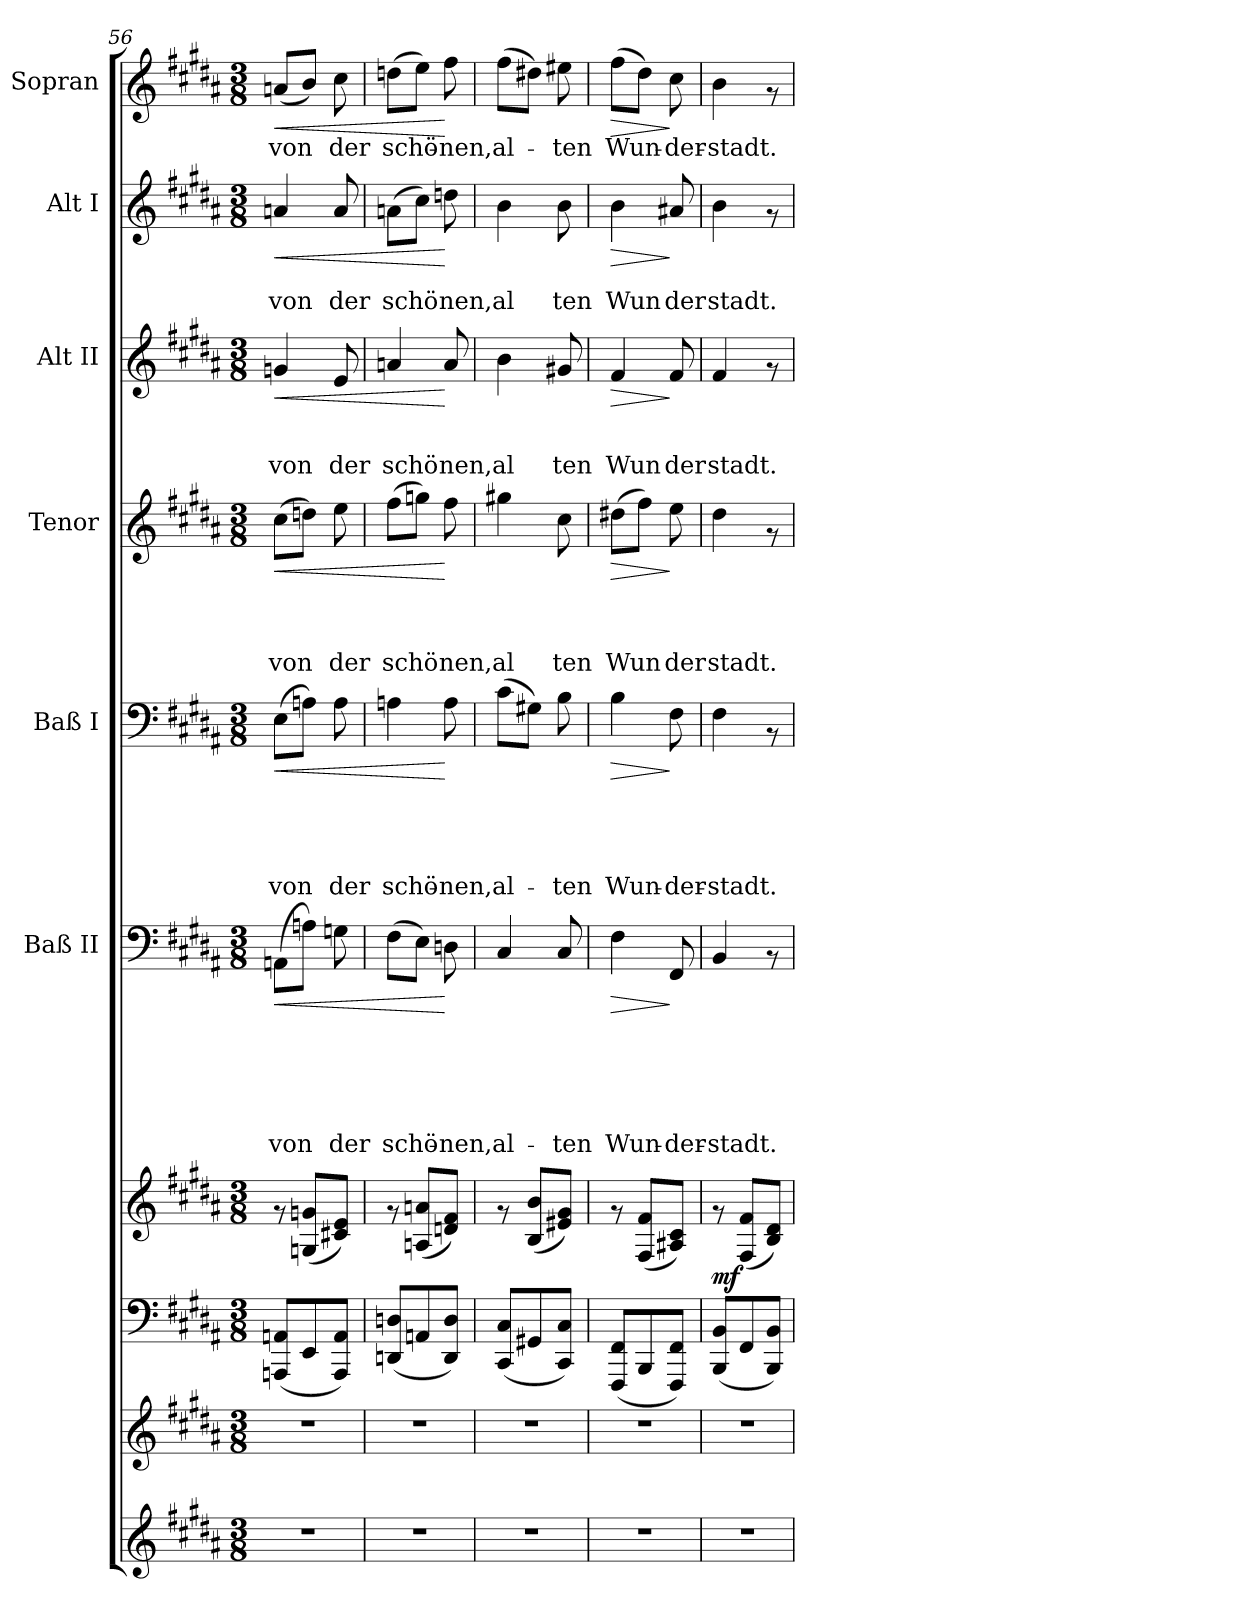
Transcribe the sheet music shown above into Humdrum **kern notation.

**kern	**kern	**kern	**kern	**dynam	**kern	**text	**text	**text	**text	**text	**text	**dynam	**kern	**text	**text	**text	**text	**text	**dynam	**kern	**text	**text	**text	**text	**dynam	**kern	**text	**text	**text	**dynam	**kern	**text	**text	**dynam	**kern	**text	**dynam
*part10	*part9	*part8	*part7	*part7	*part6	*part6	*part6	*part6	*part6	*part6	*part6	*part6	*part5	*part5	*part5	*part5	*part5	*part5	*part5	*part4	*part4	*part4	*part4	*part4	*part4	*part3	*part3	*part3	*part3	*part3	*part2	*part2	*part2	*part2	*part1	*part1	*part1
*staff10	*staff9	*staff8	*staff7	*staff7	*staff6	*staff6	*staff6	*staff6	*staff6	*staff6	*staff6	*staff6	*staff5	*staff5	*staff5	*staff5	*staff5	*staff5	*staff5	*staff4	*staff4	*staff4	*staff4	*staff4	*staff4	*staff3	*staff3	*staff3	*staff3	*staff3	*staff2	*staff2	*staff2	*staff2	*staff1	*staff1	*staff1
*	*	*	*	*	*I"Baß II	*	*	*	*	*	*	*	*I"Baß I	*	*	*	*	*	*	*I"Tenor	*	*	*	*	*	*I"Alt II	*	*	*	*	*I"Alt I	*	*	*	*I"Sopran	*	*
*	*	*	*	*	*I'B.II	*	*	*	*	*	*	*	*I'B.I	*	*	*	*	*	*	*I'T	*	*	*	*	*	*I'A.II	*	*	*	*	*I'A.I	*	*	*	*I'S	*	*
!!LO:PB:g=z
*clefG2	*clefG2	*clefF4	*clefG2	*	*clefF4	*	*	*	*	*	*	*	*clefF4	*	*	*	*	*	*	*clefG2	*	*	*	*	*	*clefG2	*	*	*	*	*clefG2	*	*	*	*clefG2	*	*
*k[f#c#g#d#a#]	*k[f#c#g#d#a#]	*k[f#c#g#d#a#]	*k[f#c#g#d#a#]	*	*k[f#c#g#d#a#]	*	*	*	*	*	*	*	*k[f#c#g#d#a#]	*	*	*	*	*	*	*k[f#c#g#d#a#]	*	*	*	*	*	*k[f#c#g#d#a#]	*	*	*	*	*k[f#c#g#d#a#]	*	*	*	*k[f#c#g#d#a#]	*	*
*B:	*B:	*B:	*B:	*	*B:	*	*	*	*	*	*	*	*B:	*	*	*	*	*	*	*B:	*	*	*	*	*	*B:	*	*	*	*	*B:	*	*	*	*B:	*	*
*M3/8	*M3/8	*M3/8	*M3/8	*	*M3/8	*	*	*	*	*	*	*	*M3/8	*	*	*	*	*	*	*M3/8	*	*	*	*	*	*M3/8	*	*	*	*	*M3/8	*	*	*	*M3/8	*	*
=56	=56	=56	=56	=56	=56	=56	=56	=56	=56	=56	=56	=56	=56	=56	=56	=56	=56	=56	=56	=56	=56	=56	=56	=56	=56	=56	=56	=56	=56	=56	=56	=56	=56	=56	=56	=56	=56
!	!	!	!	!	!	!	!	!	!	!	!LO:LY:b	!LO:HP:b	!	!	!	!	!	!LO:LY:b	!LO:HP:b	!	!	!	!	!LO:LY:b	!LO:HP:b	!	!	!	!LO:LY:b	!LO:HP:b	!	!	!LO:LY:b	!LO:HP:b	!	!LO:LY:b	!LO:HP:b
4.r	4.r	(<8AAAn/ 8AAn/L	8rf	.	(>8AAn\L	.	.	.	.	.	von	<	(>8E\L	.	.	.	.	von	<	(>8cc#\L	.	.	.	von	<	4gn/	.	.	von	<	4an/	.	von	<	(<8an/L	von	<
.	.	8EE/	(<8Gn/ 8gn/L	.	8An\J)	.	.	.	.	.	.	.	8An\J)	.	.	.	.	.	.	8ddn\J)	.	.	.	.	.	.	.	.	.	.	.	.	.	.	8b/J)	.	.
!	!	!	!	!	!	!	!	!	!	!	!LO:LY:b	!	!	!	!	!	!	!LO:LY:b	!	!	!	!	!	!LO:LY:b	!	!	!	!	!LO:LY:b	!	!	!	!LO:LY:b	!	!	!LO:LY:b	!
.	.	8AAA/ 8AA/J)	8c#X/ 8e/J)	.	8Gn\	.	.	.	.	.	der	.	8A\	.	.	.	.	der	.	8ee\	.	.	.	der	.	8e/	.	.	der	.	8a/	.	der	.	8cc#\	der	.
=57!	=57!	=57!	=57!	=57!	=57!	=57!	=57!	=57!	=57!	=57!	=57!	=57!	=57!	=57!	=57!	=57!	=57!	=57!	=57!	=57!	=57!	=57!	=57!	=57!	=57!	=57!	=57!	=57!	=57!	=57!	=57!	=57!	=57!	=57!	=57!	=57!	=57!
!	!	!	!	!	!	!	!	!	!	!	!LO:LY:b	!	!	!	!	!	!	!LO:LY:b	!	!	!	!	!	!LO:LY:b	!	!	!	!	!LO:LY:b	!	!	!	!LO:LY:b	!	!	!LO:LY:b	!
4.r	4.r	(<8DDn/ 8Dn/L	8rf	.	(>8F#\L	.	.	.	.	.	schö-	.	4An\	.	.	.	.	schö-	.	(>8ff#\L	.	.	.	schö	.	4an/	.	.	schö	.	(>8an\L	.	schö	.	(>8ddn\L	schö-	.
.	.	8AAn/	(<8An/ 8an/L	.	8E\J)	.	.	.	.	.	.	.	.	.	.	.	.	.	.	8ggn\J)	.	.	.	.	.	.	.	.	.	.	8cc#\J)	.	.	.	8ee\J)	.	.
!	!	!	!	!	!	!	!	!	!	!	!LO:LY:b	!	!	!	!	!	!	!LO:LY:b	!	!	!	!	!	!LO:LY:b	!	!	!	!	!LO:LY:b	!	!	!	!LO:LY:b	!	!	!LO:LY:b	!
.	.	8DD/ 8D/J)	8dn/ 8f#/J)	.	8Dn\	.	.	.	.	.	-nen,	[	8A\	.	.	.	.	-nen,	[	8ff#\	.	.	.	nen,	[	8a/	.	.	nen,	[	8ddn\	.	nen,	[	8ff#\	-nen,	[
=58!	=58!	=58!	=58!	=58!	=58!	=58!	=58!	=58!	=58!	=58!	=58!	=58!	=58!	=58!	=58!	=58!	=58!	=58!	=58!	=58!	=58!	=58!	=58!	=58!	=58!	=58!	=58!	=58!	=58!	=58!	=58!	=58!	=58!	=58!	=58!	=58!	=58!
!	!	!	!	!	!	!	!	!	!	!	!LO:LY:b	!	!	!	!	!	!	!LO:LY:b	!	!	!	!	!	!LO:LY:b	!	!	!	!	!LO:LY:b	!	!	!	!LO:LY:b	!	!	!LO:LY:b	!
4.r	4.r	(<8CC#/ 8C#/L	8rf	.	4C#/	.	.	.	.	.	al-	.	(>8c#\L	.	.	.	.	al-	.	4gg#X\	.	.	.	al	.	4b\	.	.	al	.	4b\	.	al	.	(>8ff#\L	al-	.
.	.	8GG#X/	(<8B/ 8b/L	.	.	.	.	.	.	.	.	.	8G#X\J)	.	.	.	.	.	.	.	.	.	.	.	.	.	.	.	.	.	.	.	.	.	8dd#X\J)	.	.
!	!	!	!	!	!	!	!	!	!	!	!LO:LY:b	!	!	!	!	!	!	!LO:LY:b	!	!	!	!	!	!LO:LY:b	!	!	!	!	!LO:LY:b	!	!	!	!LO:LY:b	!	!	!LO:LY:b	!
.	.	8CC#/ 8C#/J)	8e#X/ 8g#/J)	.	8C#/	.	.	.	.	.	-ten	.	8B\	.	.	.	.	-ten	.	8cc#\	.	.	.	ten	.	8g#X/	.	.	ten	.	8b\	.	ten	.	8ee#X\	-ten	.
=59!	=59!	=59!	=59!	=59!	=59!	=59!	=59!	=59!	=59!	=59!	=59!	=59!	=59!	=59!	=59!	=59!	=59!	=59!	=59!	=59!	=59!	=59!	=59!	=59!	=59!	=59!	=59!	=59!	=59!	=59!	=59!	=59!	=59!	=59!	=59!	=59!	=59!
!	!	!	!	!	!	!	!	!	!	!	!LO:LY:b	!LO:HP:b	!	!	!	!	!	!LO:LY:b	!LO:HP:b	!	!	!	!	!LO:LY:b	!LO:HP:b	!	!	!	!LO:LY:b	!LO:HP:b	!	!	!LO:LY:b	!LO:HP:b	!	!LO:LY:b	!LO:HP:b
4.r	4.r	(<8FFF#/ 8FF#/L	8rf	.	4F#\	.	.	.	.	.	Wun-	>	4B\	.	.	.	.	Wun-	>	(>8dd#X\L	.	.	.	Wun	>	4f#/	.	.	Wun	>	4b\	.	Wun	>	(>8ff#\L	Wun-	>
.	.	8BBB/	(<8F#/ 8f#/L	.	.	.	.	.	.	.	.	.	.	.	.	.	.	.	.	8ff#\J)	.	.	.	.	.	.	.	.	.	.	.	.	.	.	8dd#\J)	.	.
!	!	!	!	!	!	!	!	!	!	!	!LO:LY:b	!	!	!	!	!	!	!LO:LY:b	!	!	!	!	!	!LO:LY:b	!	!	!	!	!LO:LY:b	!	!	!	!LO:LY:b	!	!	!LO:LY:b	!
.	.	8FFF#/ 8FF#/J)	8A#X/ 8c#/J)	.	8FF#/	.	.	.	.	.	-der-	]	8F#\	.	.	.	.	-der-	]	8ee\	.	.	.	der	]	8f#/	.	.	der	]	8a#X/	.	der	]	8cc#\	-der-	]
=60!	=60!	=60!	=60!	=60!	=60!	=60!	=60!	=60!	=60!	=60!	=60!	=60!	=60!	=60!	=60!	=60!	=60!	=60!	=60!	=60!	=60!	=60!	=60!	=60!	=60!	=60!	=60!	=60!	=60!	=60!	=60!	=60!	=60!	=60!	=60!	=60!	=60!
!	!	!	!	!LO:DY:b	!	!	!	!	!	!	!LO:LY:b	!	!	!	!	!	!	!LO:LY:b	!	!	!	!	!	!LO:LY:b	!	!	!	!	!LO:LY:b	!	!	!	!LO:LY:b	!	!	!LO:LY:b	!
4.r	4.r	(<8BBB/ 8BB/L	8rf	mf	4BB/	.	.	.	.	.	-stadt.	.	4F#\	.	.	.	.	-stadt.	.	4dd#\	.	.	.	stadt.	.	4f#/	.	.	stadt.	.	4b\	.	stadt.	.	4b\	-stadt.	.
.	.	8FF#/	(<8F#/ 8f#/L	.	.	.	.	.	.	.	.	.	.	.	.	.	.	.	.	.	.	.	.	.	.	.	.	.	.	.	.	.	.	.	.	.	.
.	.	8BBB/ 8BB/J)	8B/ 8d#/J)	.	8rAA	.	.	.	.	.	.	.	8rAA	.	.	.	.	.	.	8rf	.	.	.	.	.	8rf	.	.	.	.	8rf	.	.	.	8rf	.	.
=!	=!	=!	=!	=!	=!	=!	=!	=!	=!	=!	=!	=!	=!	=!	=!	=!	=!	=!	=!	=!	=!	=!	=!	=!	=!	=!	=!	=!	=!	=!	=!	=!	=!	=!	=!	=!	=!
*-	*-	*-	*-	*-	*-	*-	*-	*-	*-	*-	*-	*-	*-	*-	*-	*-	*-	*-	*-	*-	*-	*-	*-	*-	*-	*-	*-	*-	*-	*-	*-	*-	*-	*-	*-	*-	*-
